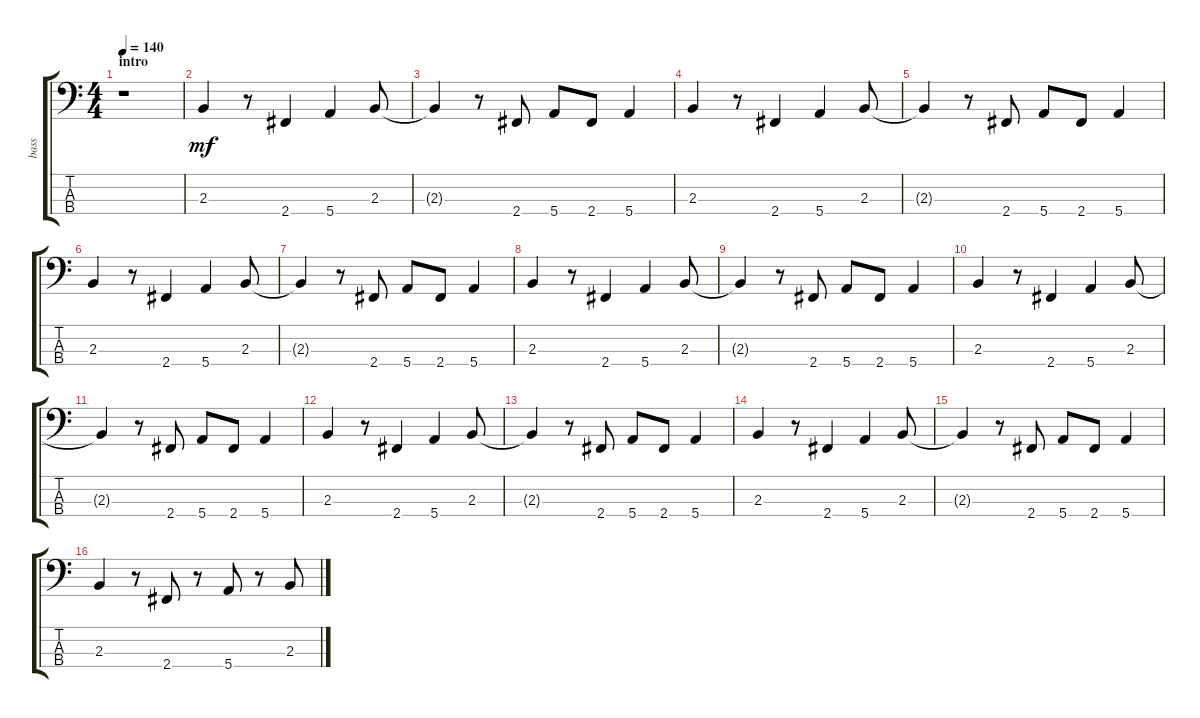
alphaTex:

\track ("bass" "bass") {instrument electricbasspick}
\staff {score tabs}
\tuning (G2 D2 A1 E1) {hide}
\ts (4 4)
\section ("" "intro")
\tempo 140
\clef f4
\ks c
r.1{dy mf instrument electricbasspick} |
2.3.4 r.8 2.4.4 5.4.4 2.3.8 |
2.3{t}.4 r.8 2.4.8 5.4.8 2.4.8 5.4.4 |
2.3.4 r.8 2.4.4 5.4.4 2.3.8 |
2.3{t}.4 r.8 2.4.8 5.4.8 2.4.8 5.4.4 |
2.3.4 r.8 2.4.4 5.4.4 2.3.8 |
2.3{t}.4 r.8 2.4.8 5.4.8 2.4.8 5.4.4 |
2.3.4 r.8 2.4.4 5.4.4 2.3.8 |
2.3{t}.4 r.8 2.4.8 5.4.8 2.4.8 5.4.4 |
2.3.4 r.8 2.4.4 5.4.4 2.3.8 |
2.3{t}.4 r.8 2.4.8 5.4.8 2.4.8 5.4.4 |
2.3.4 r.8 2.4.4 5.4.4 2.3.8 |
2.3{t}.4 r.8 2.4.8 5.4.8 2.4.8 5.4.4 |
2.3.4 r.8 2.4.4 5.4.4 2.3.8 |
2.3{t}.4 r.8 2.4.8 5.4.8 2.4.8 5.4.4 |
2.3.4 r.8 2.4.8 r.8 5.4.8 r.8 2.3.8
